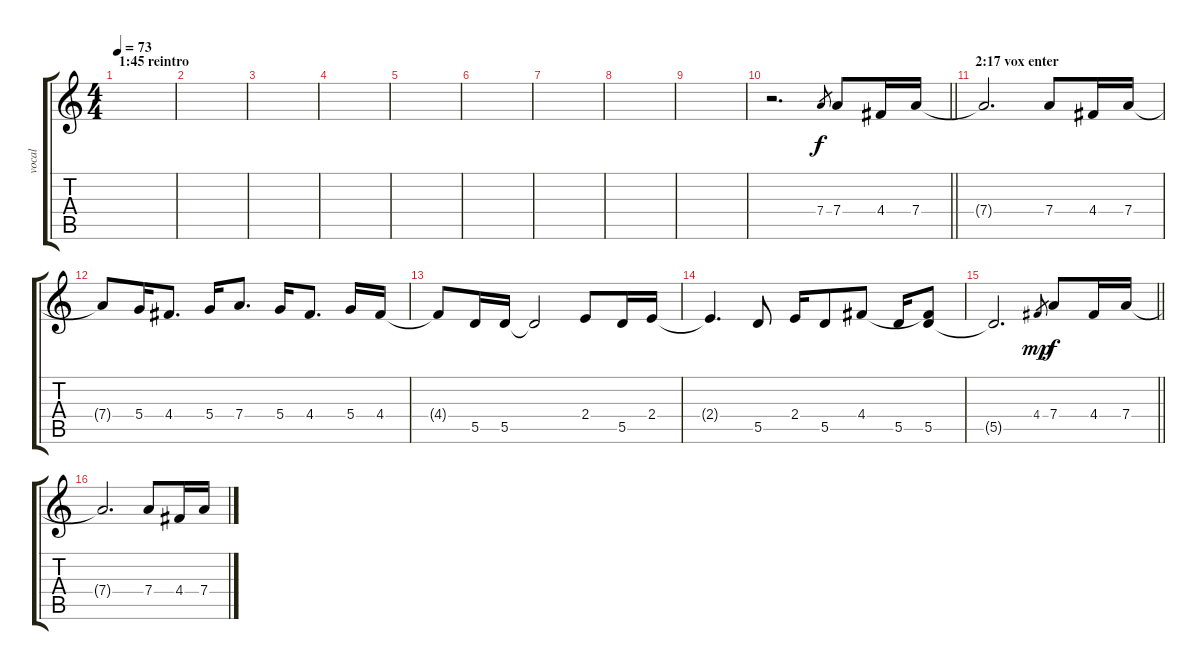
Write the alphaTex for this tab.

\track ("vocal" "vocal") {instrument acousticguitarnylon}
\staff {score tabs}
\tuning (E4 B3 G3 D3 A2 E2) {hide}
\ts (4 4)
\section ("" "1:45 reintro")
\tempo 73
\clef g2
\ks c
|
|
|
|
|
|
|
|
|
\barLineRight lightlight
r.2{d} 7.4.8{gr} 7.4.8{dy f} 4.4.16 7.4.16 |
\section ("" "2:17 vox enter")
7.4{t}.2{d} 7.4.8 4.4.16 7.4.16 |
7.4{t}.8 5.4.16 4.4.8{d} 5.4.16 7.4.8{d} 5.4.16 4.4.8{d} 5.4.16 4.4.16 |
4.4{t}.8 5.5.16 5.5.16 5.5{t}.2 2.4.8 5.5.16 2.4.16 |
2.4{t}.4{d} 5.5.8 2.4.16 5.5.8 4.4.8 5.5.16 (4.4{t} 5.5).8 |
\barLineRight lightlight
5.5{t}.2{d} 4.4.8{gr dy mp} 7.4.8{dy f} 4.4.16 7.4.16 |
7.4{t}.2{d} 7.4.8 4.4.16 7.4.16
